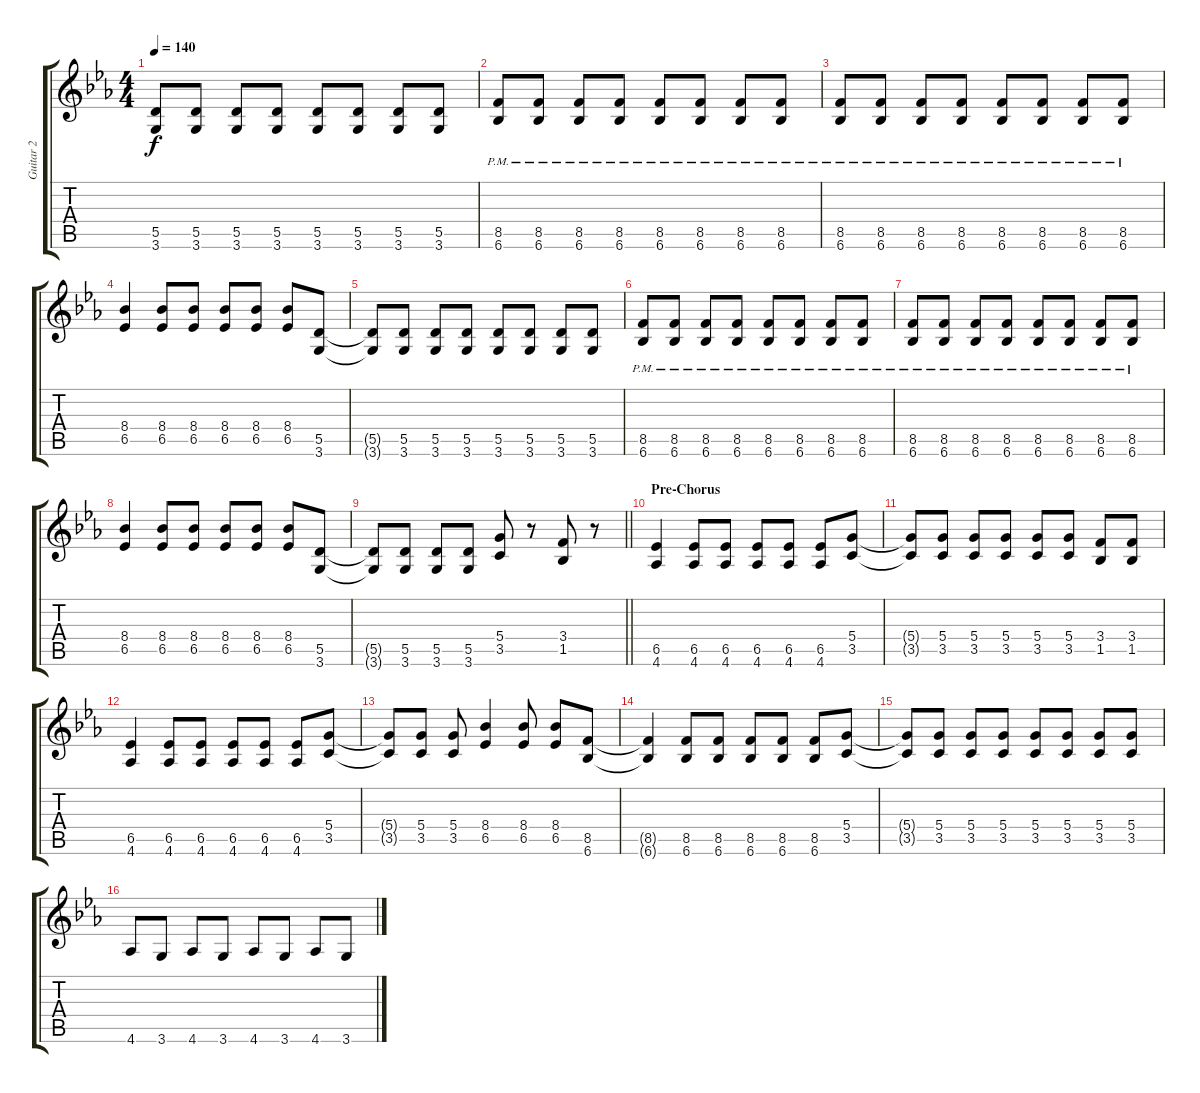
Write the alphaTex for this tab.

\track ("Guitar 2" "Guitar 2") {instrument distortionguitar}
\staff {score tabs}
\tuning (E4 B3 G3 D3 A2 E2) {hide}
\ts (4 4)
\tempo 140
\clef g2
\ks eb
(5.5{t} 3.6{t}).8{dy f} (5.5 3.6).8 (5.5 3.6).8 (5.5 3.6).8 (5.5 3.6).8 (5.5 3.6).8 (5.5 3.6).8 (5.5 3.6).8 |
(8.5{pm} 6.6{pm}).8 (8.5{pm} 6.6{pm}).8 (8.5{pm} 6.6{pm}).8 (8.5{pm} 6.6{pm}).8 (8.5{pm} 6.6{pm}).8 (8.5{pm} 6.6{pm}).8 (8.5{pm} 6.6{pm}).8 (8.5{pm} 6.6{pm}).8 |
(8.5{pm} 6.6{pm}).8 (8.5{pm} 6.6{pm}).8 (8.5{pm} 6.6{pm}).8 (8.5{pm} 6.6{pm}).8 (8.5{pm} 6.6{pm}).8 (8.5{pm} 6.6{pm}).8 (8.5{pm} 6.6{pm}).8 (8.5{pm} 6.6{pm}).8 |
(8.4 6.5).4 (8.4 6.5).8 (8.4 6.5).8 (8.4 6.5).8 (8.4 6.5).8 (8.4 6.5).8 (5.5 3.6).8 |
(5.5{t} 3.6{t}).8 (5.5 3.6).8 (5.5 3.6).8 (5.5 3.6).8 (5.5 3.6).8 (5.5 3.6).8 (5.5 3.6).8 (5.5 3.6).8 |
(8.5{pm} 6.6{pm}).8 (8.5{pm} 6.6{pm}).8 (8.5{pm} 6.6{pm}).8 (8.5{pm} 6.6{pm}).8 (8.5{pm} 6.6{pm}).8 (8.5{pm} 6.6{pm}).8 (8.5{pm} 6.6{pm}).8 (8.5{pm} 6.6{pm}).8 |
(8.5{pm} 6.6{pm}).8 (8.5{pm} 6.6{pm}).8 (8.5{pm} 6.6{pm}).8 (8.5{pm} 6.6{pm}).8 (8.5{pm} 6.6{pm}).8 (8.5{pm} 6.6{pm}).8 (8.5{pm} 6.6{pm}).8 (8.5{pm} 6.6{pm}).8 |
(8.4 6.5).4 (8.4 6.5).8 (8.4 6.5).8 (8.4 6.5).8 (8.4 6.5).8 (8.4 6.5).8 (5.5 3.6).8 |
\barLineRight lightlight
(5.5{t} 3.6{t}).8 (5.5 3.6).8 (5.5 3.6).8 (5.5 3.6).8 (5.4 3.5).8 r.8 (3.4 1.5).8 r.8 |
\section ("" "Pre-Chorus")
(6.5 4.6).4 (6.5 4.6).8 (6.5 4.6).8 (6.5 4.6).8 (6.5 4.6).8 (6.5 4.6).8 (5.4 3.5).8 |
(5.4{t} 3.5{t}).8 (5.4 3.5).8 (5.4 3.5).8 (5.4 3.5).8 (5.4 3.5).8 (5.4 3.5).8 (3.4 1.5).8 (3.4 1.5).8 |
(6.5 4.6).4 (6.5 4.6).8 (6.5 4.6).8 (6.5 4.6).8 (6.5 4.6).8 (6.5 4.6).8 (5.4 3.5).8 |
(5.4{t} 3.5{t}).8 (5.4 3.5).8 (5.4 3.5).8 (8.4 6.5).4 (8.4 6.5).8 (8.4 6.5).8 (8.5 6.6).8 |
(8.5{t} 6.6{t}).4 (8.5 6.6).8 (8.5 6.6).8 (8.5 6.6).8 (8.5 6.6).8 (8.5 6.6).8 (5.4 3.5).8 |
(5.4{t} 3.5{t}).8 (5.4 3.5).8 (5.4 3.5).8 (5.4 3.5).8 (5.4 3.5).8 (5.4 3.5).8 (5.4 3.5).8 (5.4 3.5).8 |
4.6.8 3.6.8 4.6.8 3.6.8 4.6.8 3.6.8 4.6.8 3.6.8
